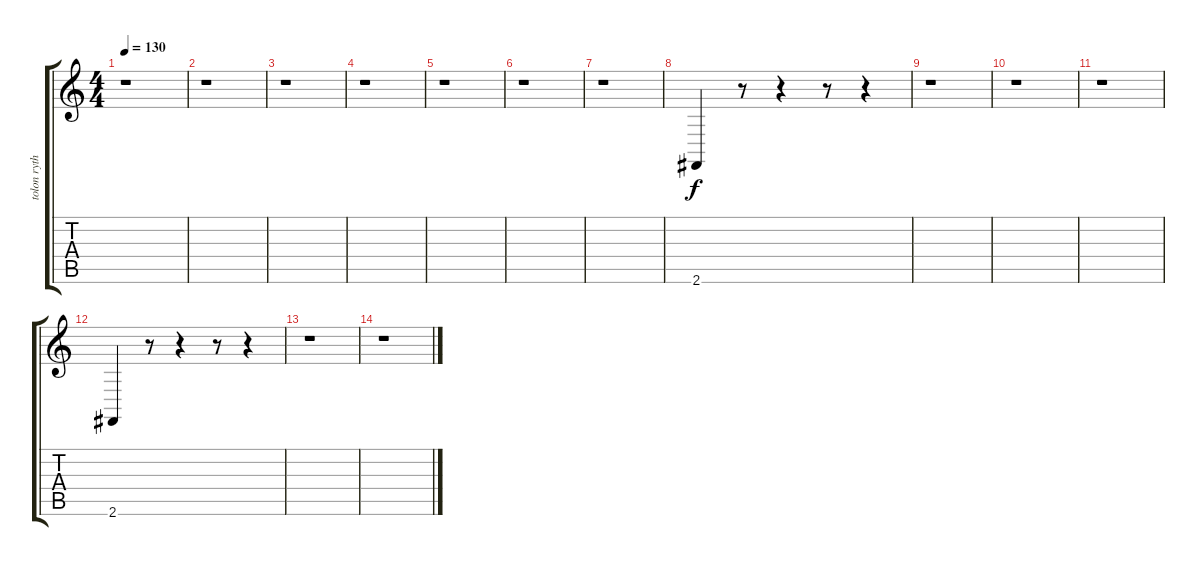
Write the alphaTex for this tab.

\track ("tolon rythm" "tolon ryth") {instrument glockenspiel}
\staff {score tabs}
\tuning (E4 B3 G3 D3 A2 E2) {hide}
\ts (4 4)
\tempo 130
\clef g2
\ks c
r.1{dy f} |
r.1 |
r.1 |
r.1 |
r.1 |
r.1 |
r.1 |
2.6.4 r.8 r.4 r.8 r.4 |
r.1 |
r.1 |
r.1 |
2.6.4 r.8 r.4 r.8 r.4 |
r.1 |
r.1
